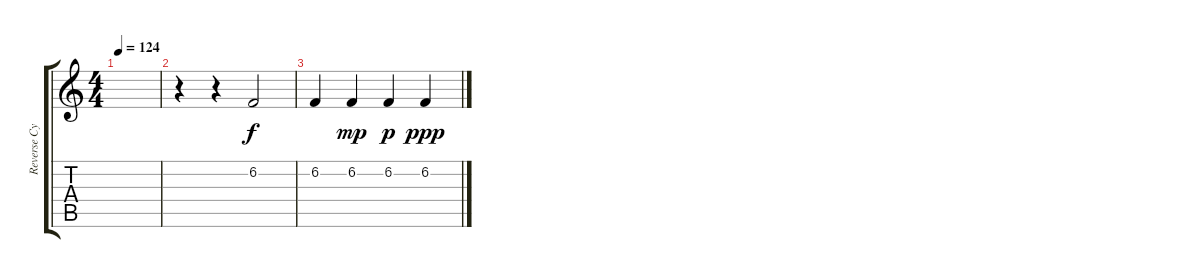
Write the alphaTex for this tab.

\track ("Reverse Cymbal" "Reverse Cy") {instrument reversecymbal}
\staff {score tabs}
\tuning (E4 B3 G3 D3 A2 E2) {hide}
\ts (4 4)
\tempo 124
\clef g2
\ks c
|
r.4 r.4 6.2.2{dy f} |
6.2.4{balance 13} 6.2.4{dy mp balance 3} 6.2.4{dy p balance 13} 6.2.4{dy ppp balance 3}
